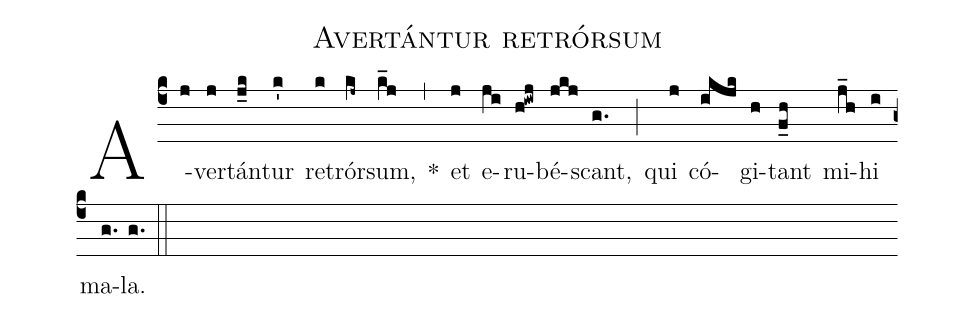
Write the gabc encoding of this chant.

name:Avertántur retrórsum;
%%
(c4) A(j)ver(j)tán(j_k)tur(k') re(k)trór(kj~)sum,(k_j) *(,)
et(j) e(ji)ru(h!iwj)bé(jkj)scant,(g.) (;)
qui(j) có(ikjk)gi(h)tant(f_h) mi(j_h)hi(i) ma(g.)la.(g.) (::)
